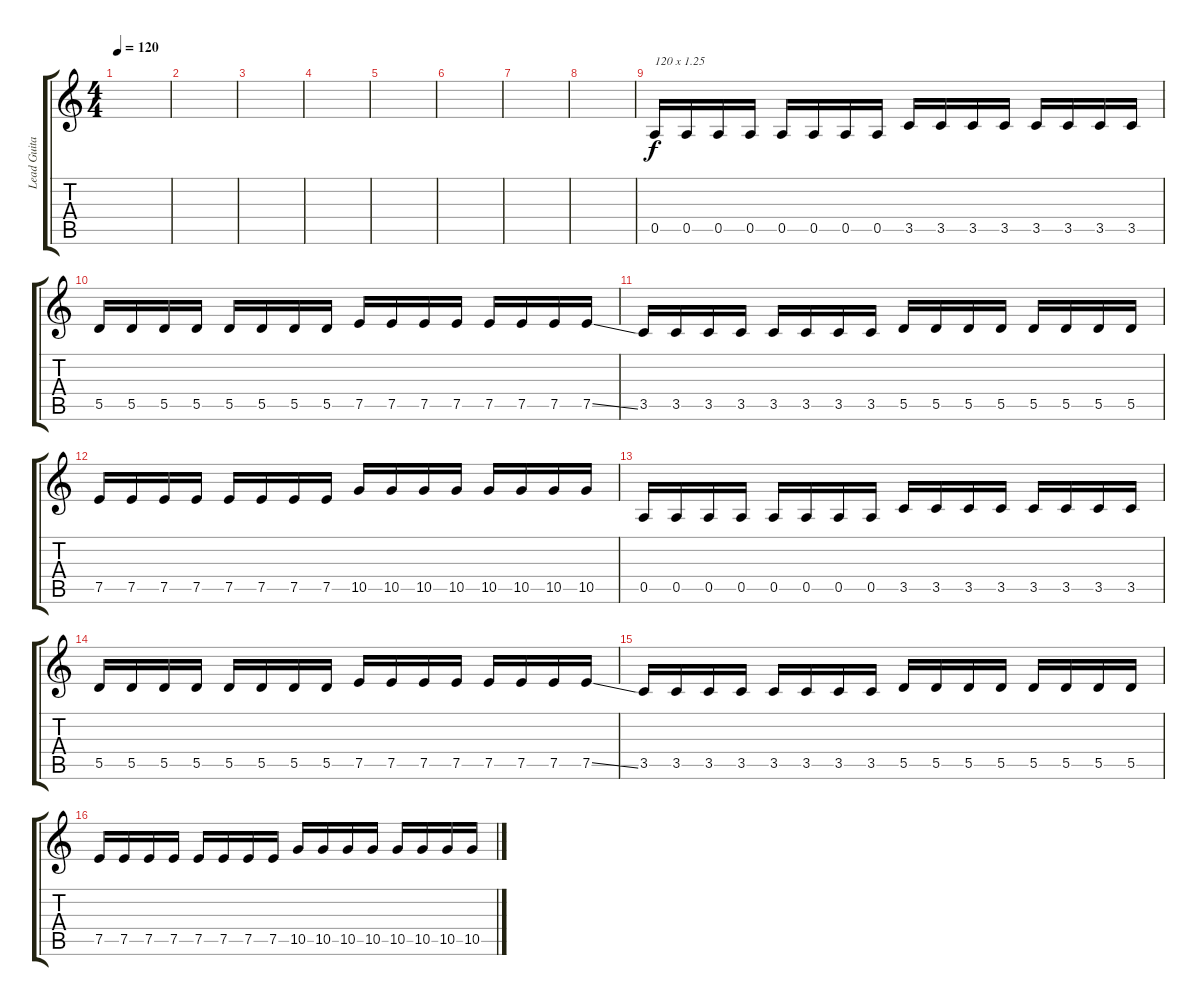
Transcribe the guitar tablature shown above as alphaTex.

\track ("Lead Guitar" "Lead Guita") {instrument overdrivenguitar}
\staff {score tabs}
\tuning (E4 B3 G3 D3 A2 E2) {hide}
\ts (4 4)
\tempo 120
\clef g2
\ks c
|
|
|
|
|
|
|
|
0.5.16{txt "120 x 1.25"} 0.5.16 0.5.16 0.5.16 0.5.16 0.5.16 0.5.16 0.5.16 3.5.16 3.5.16 3.5.16 3.5.16 3.5.16 3.5.16 3.5.16 3.5.16 |
5.5.16 5.5.16 5.5.16 5.5.16 5.5.16 5.5.16 5.5.16 5.5.16 7.5.16 7.5.16 7.5.16 7.5.16 7.5.16 7.5.16 7.5.16 7.5{ss}.16 |
3.5.16 3.5.16 3.5.16 3.5.16 3.5.16 3.5.16 3.5.16 3.5.16 5.5.16 5.5.16 5.5.16 5.5.16 5.5.16 5.5.16 5.5.16 5.5.16 |
7.5.16 7.5.16 7.5.16 7.5.16 7.5.16 7.5.16 7.5.16 7.5.16 10.5.16 10.5.16 10.5.16 10.5.16 10.5.16 10.5.16 10.5.16 10.5.16 |
0.5.16 0.5.16 0.5.16 0.5.16 0.5.16 0.5.16 0.5.16 0.5.16 3.5.16 3.5.16 3.5.16 3.5.16 3.5.16 3.5.16 3.5.16 3.5.16 |
5.5.16 5.5.16 5.5.16 5.5.16 5.5.16 5.5.16 5.5.16 5.5.16 7.5.16 7.5.16 7.5.16 7.5.16 7.5.16 7.5.16 7.5.16 7.5{ss}.16 |
3.5.16 3.5.16 3.5.16 3.5.16 3.5.16 3.5.16 3.5.16 3.5.16 5.5.16 5.5.16 5.5.16 5.5.16 5.5.16 5.5.16 5.5.16 5.5.16 |
7.5.16 7.5.16 7.5.16 7.5.16 7.5.16 7.5.16 7.5.16 7.5.16 10.5.16 10.5.16 10.5.16 10.5.16 10.5.16 10.5.16 10.5.16 10.5.16
